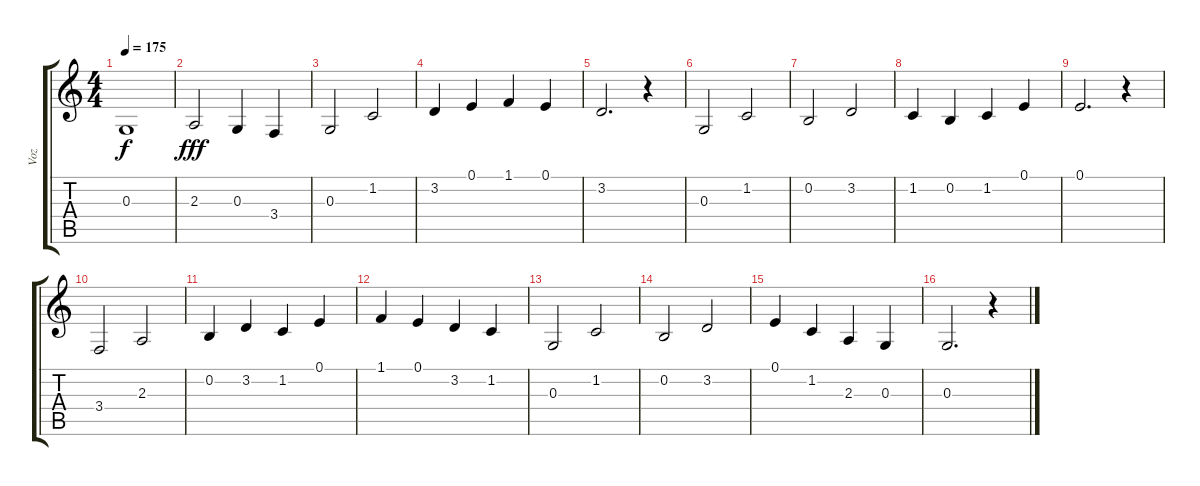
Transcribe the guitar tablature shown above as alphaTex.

\track ("Voz" "Voz") {instrument choiraahs}
\staff {score tabs}
\tuning (E4 B3 G3 D3 A2 E2) {hide}
\ts (4 4)
\tempo 175
\clef g2
\ks c
0.3.1{dy f} |
2.3.2{dy fff} 0.3.4 3.4.4 |
0.3.2 1.2.2 |
3.2.4 0.1.4 1.1.4 0.1.4 |
3.2.2{d} r.4 |
0.3.2 1.2.2 |
0.2.2 3.2.2 |
1.2.4 0.2.4 1.2.4 0.1.4 |
0.1.2{d} r.4 |
3.4.2 2.3.2 |
0.2.4 3.2.4 1.2.4 0.1.4 |
1.1.4 0.1.4 3.2.4 1.2.4 |
0.3.2 1.2.2 |
0.2.2 3.2.2 |
0.1.4 1.2.4 2.3.4 0.3.4 |
0.3.2{d} r.4
